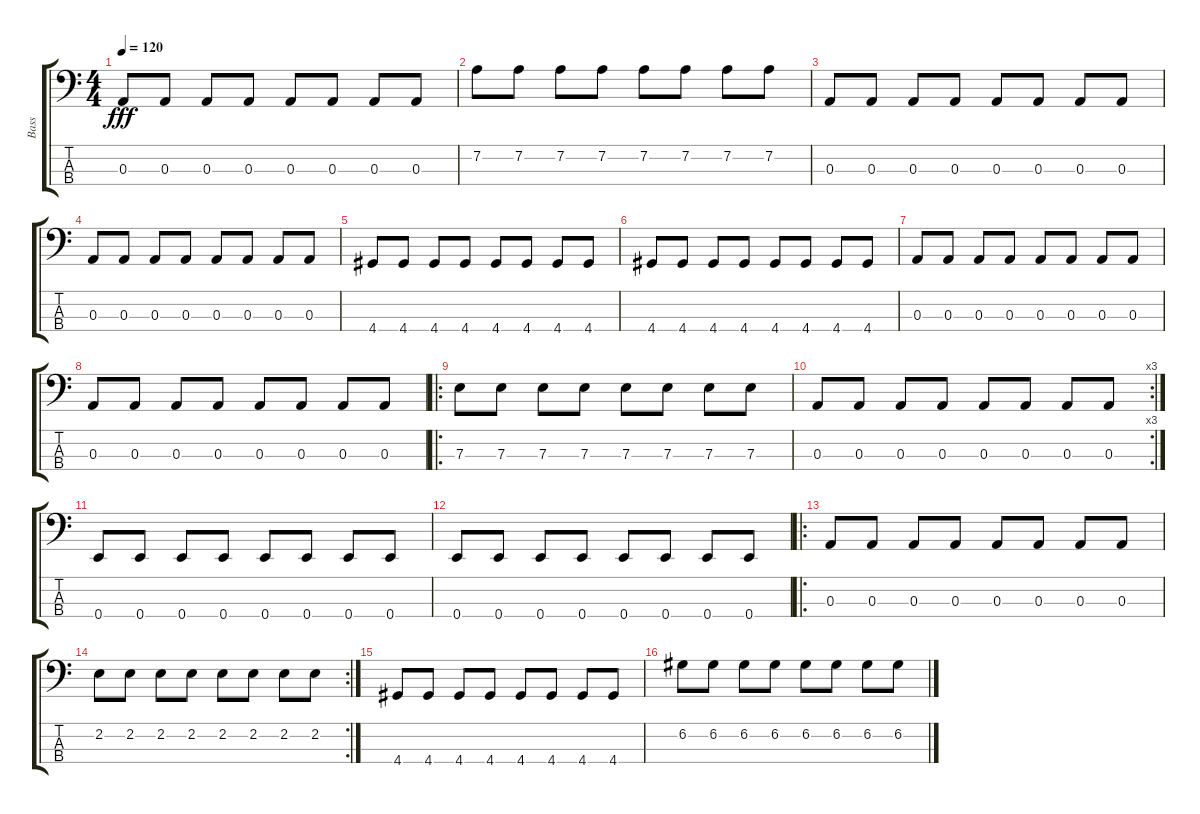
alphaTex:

\track ("Bass" "Bass") {instrument electricbassfinger}
\staff {score tabs}
\tuning (G2 D2 A1 E1) {hide}
\ts (4 4)
\tempo 120
\clef f4
\ks c
0.3.8{dy fff} 0.3.8 0.3.8 0.3.8 0.3.8 0.3.8 0.3.8 0.3.8 |
7.2.8 7.2.8 7.2.8 7.2.8 7.2.8 7.2.8 7.2.8 7.2.8 |
0.3.8 0.3.8 0.3.8 0.3.8 0.3.8 0.3.8 0.3.8 0.3.8 |
0.3.8 0.3.8 0.3.8 0.3.8 0.3.8 0.3.8 0.3.8 0.3.8 |
4.4.8 4.4.8 4.4.8 4.4.8 4.4.8 4.4.8 4.4.8 4.4.8 |
4.4.8 4.4.8 4.4.8 4.4.8 4.4.8 4.4.8 4.4.8 4.4.8 |
0.3.8 0.3.8 0.3.8 0.3.8 0.3.8 0.3.8 0.3.8 0.3.8 |
0.3.8 0.3.8 0.3.8 0.3.8 0.3.8 0.3.8 0.3.8 0.3.8 |
\ro
7.3.8 7.3.8 7.3.8 7.3.8 7.3.8 7.3.8 7.3.8 7.3.8 |
\rc 3
0.3.8 0.3.8 0.3.8 0.3.8 0.3.8 0.3.8 0.3.8 0.3.8 |
0.4.8 0.4.8 0.4.8 0.4.8 0.4.8 0.4.8 0.4.8 0.4.8 |
0.4.8 0.4.8 0.4.8 0.4.8 0.4.8 0.4.8 0.4.8 0.4.8 |
\ro
0.3.8 0.3.8 0.3.8 0.3.8 0.3.8 0.3.8 0.3.8 0.3.8 |
\rc 2
2.2.8 2.2.8 2.2.8 2.2.8 2.2.8 2.2.8 2.2.8 2.2.8 |
4.4.8 4.4.8 4.4.8 4.4.8 4.4.8 4.4.8 4.4.8 4.4.8 |
6.2.8 6.2.8 6.2.8 6.2.8 6.2.8 6.2.8 6.2.8 6.2.8
